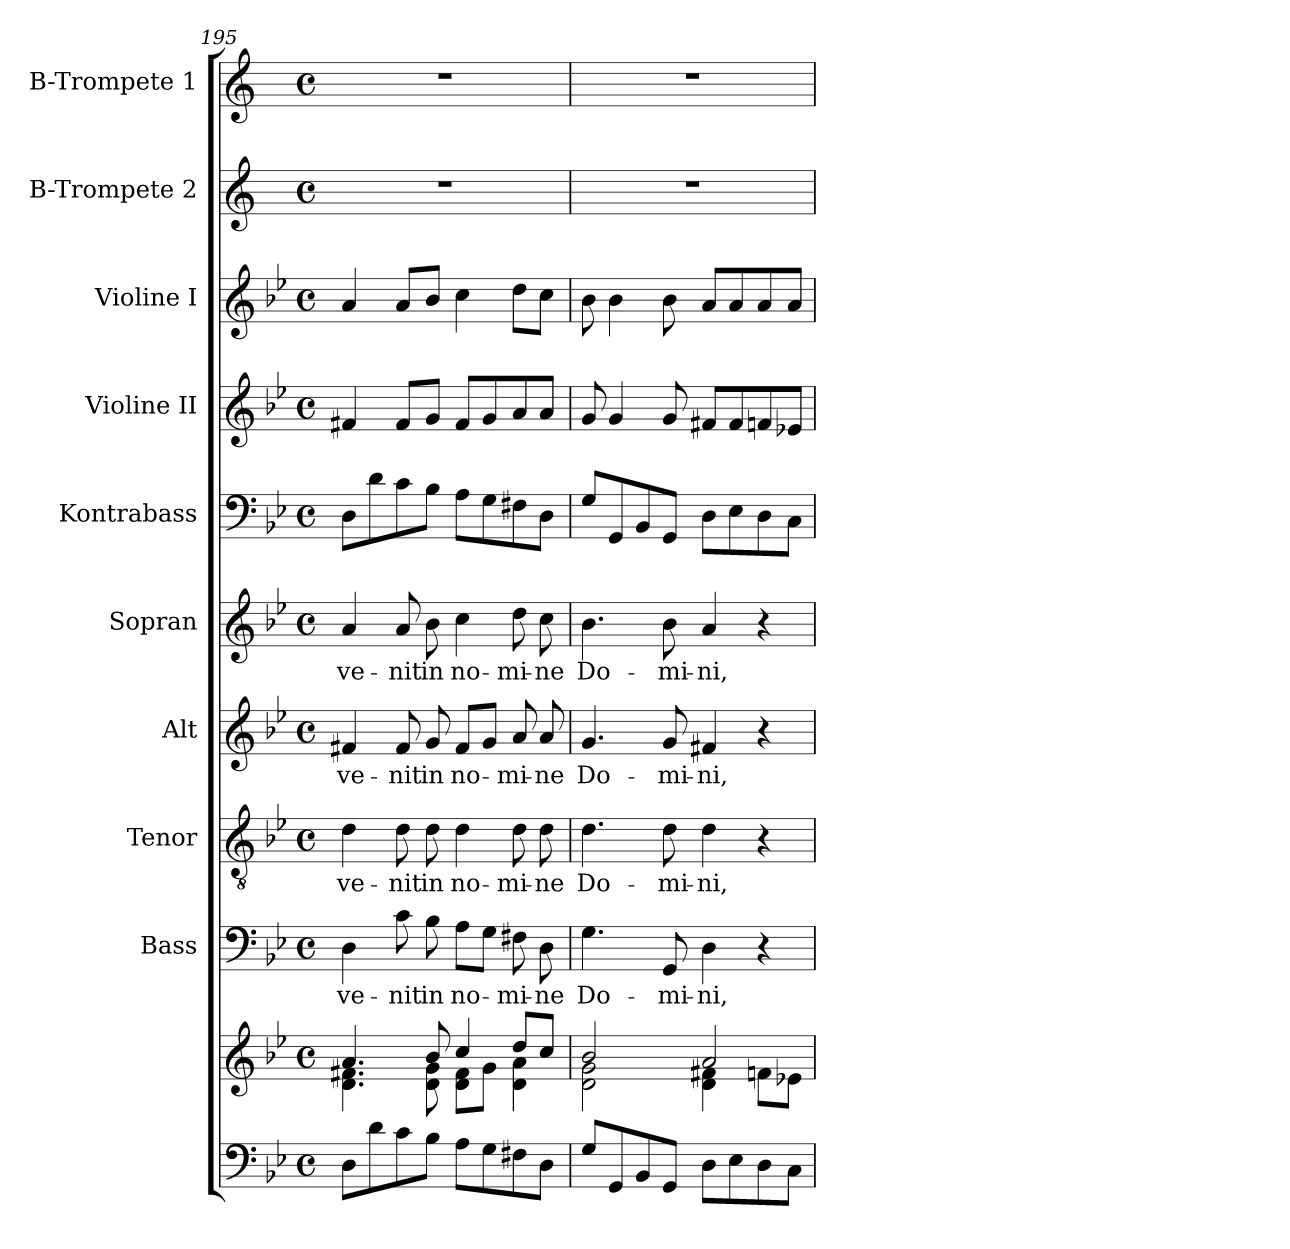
**kern	**kern	**kern	**text	**kern	**text	**kern	**text	**kern	**text	**kern	**kern	**kern	**kern	**kern
*part10	*part10	*part9	*part9	*part8	*part8	*part7	*part7	*part6	*part6	*part5	*part4	*part3	*part2	*part1
*staff11	*staff10	*staff9	*staff9	*staff8	*staff8	*staff7	*staff7	*staff6	*staff6	*staff5	*staff4	*staff3	*staff2	*staff1
*	*	*I"Bass	*	*I"Tenor	*	*I"Alt	*	*I"Sopran	*	*I"Kontrabass	*I"Violine II	*I"Violine I	*I"B-Trompete 2	*I"B-Trompete 1
*	*	*I'B.	*	*I'T.	*	*I'A.	*	*I'S.	*	*I'Kb.	*I'Vl. II	*I'Vl. I	*I'B Trp. 2	*I'B Trp. 1
*clefF4	*clefG2	*clefF4	*	*clefGv2	*	*clefG2	*	*clefG2	*	*clefF4	*clefG2	*clefG2	*clefG2	*clefG2
*	*	*	*	*	*	*	*	*	*	*ITrd7c12	*	*	*ITrd1c2	*ITrd1c2
*k[b-e-]	*k[b-e-]	*k[b-e-]	*	*k[b-e-]	*	*k[b-e-]	*	*k[b-e-]	*	*k[b-e-]	*k[b-e-]	*k[b-e-]	*k[b-e-]	*k[b-e-]
*B-:	*B-:	*B-:	*	*B-:	*	*B-:	*	*B-:	*	*B-:	*B-:	*B-:	*B-:	*B-:
*M4/4	*M4/4	*M4/4	*	*M4/4	*	*M4/4	*	*M4/4	*	*M4/4	*M4/4	*M4/4	*M4/4	*M4/4
*met(c)	*met(c)	*met(c)	*	*met(c)	*	*met(c)	*	*met(c)	*	*met(c)	*met(c)	*met(c)	*met(c)	*met(c)
=195	=195	=195	=195	=195	=195	=195	=195	=195	=195	=195	=195	=195	=195	=195
*	*^	*	*	*	*	*	*	*	*	*	*	*	*	*
!	!	!	!	!LO:LY:b	!	!LO:LY:b	!	!LO:LY:b	!	!LO:LY:b	!	!	!	!	!
8D\L	4.a/	4.d\ 4.f#X\	4D\	ve-	4d\	ve-	4f#X/	ve-	4a/	ve-	8DD\L	4f#X/	4a/	1r	1r
8d\	.	.	.	.	.	.	.	.	.	.	8D\	.	.	.	.
!	!	!	!	!LO:LY:b	!	!LO:LY:b	!	!LO:LY:b	!	!LO:LY:b	!	!	!	!	!
8c\	.	.	8c\	-nit	8d\	-nit	8f#/	-nit	8a/	-nit	8C\	8f#/L	8a/L	.	.
!	!	!	!	!LO:LY:b	!	!LO:LY:b	!	!LO:LY:b	!	!LO:LY:b	!	!	!	!	!
8B-\J	8b-/	8d\ 8g\	8B-\	in	8d\	in	8g/	in	8b-\	in	8BB-\J	8g/J	8b-/J	.	.
!	!	!	!	!LO:LY:b	!	!LO:LY:b	!	!LO:LY:b	!	!LO:LY:b	!	!	!	!	!
8A\L	4cc/	8d\ 8f#\L	8A\L	no-	4d\	no-	8f#/L	no-	4cc\	no-	8AA\L	8f#/L	4cc\	.	.
8G\	.	8g\J	8G\J	.	.	.	8g/J	.	.	.	8GG\	8g/	.	.	.
!	!	!	!	!LO:LY:b	!	!LO:LY:b	!	!LO:LY:b	!	!LO:LY:b	!	!	!	!	!
8F#X\	8dd/L	4d\ 4a\	8F#X\	-mi-	8d\	-mi-	8a/	-mi-	8dd\	-mi-	8FF#X\	8a/	8dd\L	.	.
!	!	!	!	!LO:LY:b	!	!LO:LY:b	!	!LO:LY:b	!	!LO:LY:b	!	!	!	!	!
8D\J	8cc/J	.	8D\	-ne	8d\	-ne	8a/	-ne	8cc\	-ne	8DD\J	8a/J	8cc\J	.	.
=196	=196	=196	=196	=196	=196	=196	=196	=196	=196	=196	=196	=196	=196	=196	=196
!	!	!	!	!LO:LY:b	!	!LO:LY:b	!	!LO:LY:b	!	!LO:LY:b	!	!	!	!	!
8G/L	2b-/	2d\ 2g\	4.G\	Do-	4.d\	Do-	4.g/	Do-	4.b-\	Do-	8GG/L	8g/	8b-\	1r	1r
8GG/	.	.	.	.	.	.	.	.	.	.	8GGG/	4g/	4b-\	.	.
8BB-/	.	.	.	.	.	.	.	.	.	.	8BBB-/	.	.	.	.
!	!	!	!	!LO:LY:b	!	!LO:LY:b	!	!LO:LY:b	!	!LO:LY:b	!	!	!	!	!
8GG/J	.	.	8GG/	-mi-	8d\	-mi-	8g/	-mi-	8b-\	-mi-	8GGG/J	8g/	8b-\	.	.
!	!	!	!	!LO:LY:b	!	!LO:LY:b	!	!LO:LY:b	!	!LO:LY:b	!	!	!	!	!
8D\L	2a/	4d\ 4f#X\	4D\	-ni,	4d\	-ni,	4f#X/	-ni,	4a/	-ni,	8DD\L	8f#X/L	8a/L	.	.
8E-\	.	.	.	.	.	.	.	.	.	.	8EE-\	8f#/	8a/	.	.
8D\	.	8fn\L	4r	.	4r	.	4r	.	4r	.	8DD\	8fn/	8a/	.	.
8C\J	.	8e-X\J	.	.	.	.	.	.	.	.	8CC\J	8e-X/J	8a/J	.	.
*	*v	*v	*	*	*	*	*	*	*	*	*	*	*	*	*
=	=	=	=	=	=	=	=	=	=	=	=	=	=	=
*-	*-	*-	*-	*-	*-	*-	*-	*-	*-	*-	*-	*-	*-	*-
